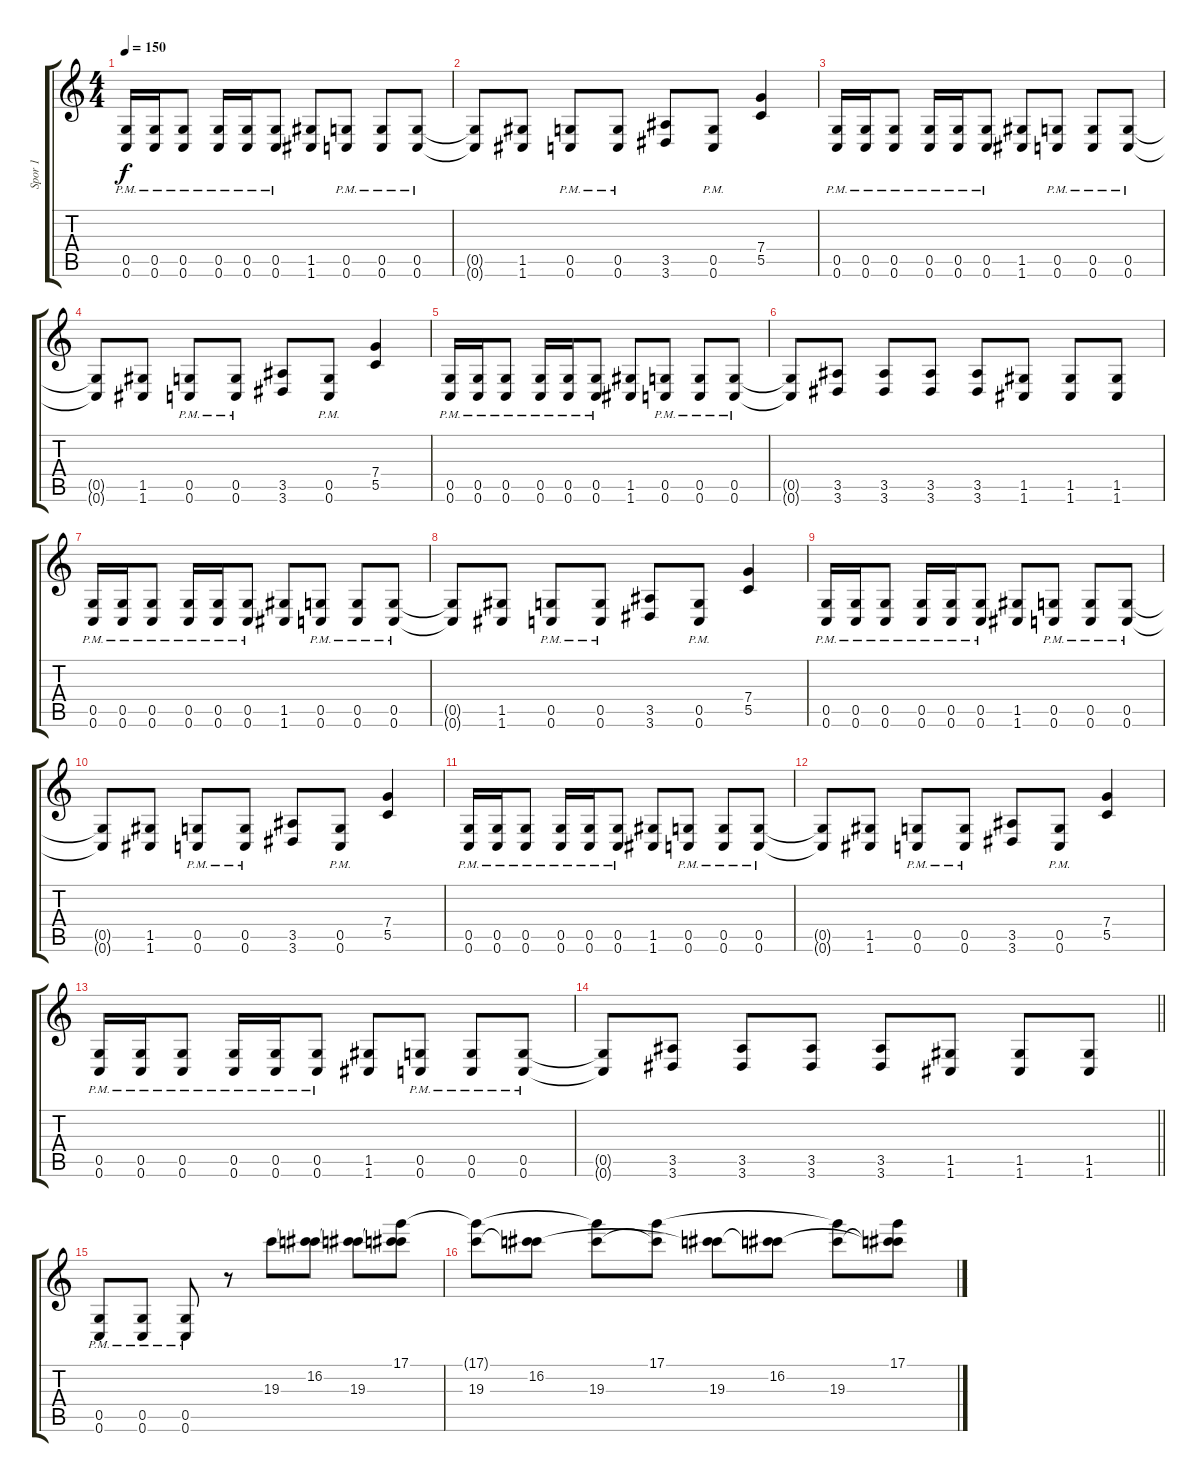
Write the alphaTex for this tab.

\track ("Spor 1" "Spor 1") {instrument distortionguitar}
\staff {score tabs}
\tuning (D4 A3 F3 C3 G2 C2) {hide}
\ts (4 4)
\tempo 150
\clef g2
\ks c
(0.5{pm} 0.6{pm}).16{dy f} (0.5{pm} 0.6{pm}).16 (0.5{pm} 0.6{pm}).8 (0.5{pm} 0.6{pm}).16 (0.5{pm} 0.6{pm}).16 (0.5{pm} 0.6{pm}).8 (1.5 1.6).8 (0.5{pm} 0.6{pm}).8 (0.5{pm} 0.6{pm}).8 (0.5{pm} 0.6{pm}).8 |
(0.5{t} 0.6{t}).8 (1.5 1.6).8 (0.5{pm} 0.6{pm}).8 (0.5{pm} 0.6{pm}).8 (3.5 3.6).8 (0.5{pm} 0.6{pm}).8 (7.4 5.5).4 |
(0.5{pm} 0.6{pm}).16 (0.5{pm} 0.6{pm}).16 (0.5{pm} 0.6{pm}).8 (0.5{pm} 0.6{pm}).16 (0.5{pm} 0.6{pm}).16 (0.5{pm} 0.6{pm}).8 (1.5 1.6).8 (0.5{pm} 0.6{pm}).8 (0.5{pm} 0.6{pm}).8 (0.5{pm} 0.6{pm}).8 |
(0.5{t} 0.6{t}).8 (1.5 1.6).8 (0.5{pm} 0.6{pm}).8 (0.5{pm} 0.6{pm}).8 (3.5 3.6).8 (0.5{pm} 0.6{pm}).8 (7.4 5.5).4 |
(0.5{pm} 0.6{pm}).16 (0.5{pm} 0.6{pm}).16 (0.5{pm} 0.6{pm}).8 (0.5{pm} 0.6{pm}).16 (0.5{pm} 0.6{pm}).16 (0.5{pm} 0.6{pm}).8 (1.5 1.6).8 (0.5{pm} 0.6{pm}).8 (0.5{pm} 0.6{pm}).8 (0.5{pm} 0.6{pm}).8 |
(0.5{t} 0.6{t}).8 (3.5 3.6).8 (3.5 3.6).8 (3.5 3.6).8 (3.5 3.6).8 (1.5 1.6).8 (1.5 1.6).8 (1.5 1.6).8 |
(0.5{pm} 0.6{pm}).16 (0.5{pm} 0.6{pm}).16 (0.5{pm} 0.6{pm}).8 (0.5{pm} 0.6{pm}).16 (0.5{pm} 0.6{pm}).16 (0.5{pm} 0.6{pm}).8 (1.5 1.6).8 (0.5{pm} 0.6{pm}).8 (0.5{pm} 0.6{pm}).8 (0.5{pm} 0.6{pm}).8 |
(0.5{t} 0.6{t}).8 (1.5 1.6).8 (0.5{pm} 0.6{pm}).8 (0.5{pm} 0.6{pm}).8 (3.5 3.6).8 (0.5{pm} 0.6{pm}).8 (7.4 5.5).4 |
(0.5{pm} 0.6{pm}).16 (0.5{pm} 0.6{pm}).16 (0.5{pm} 0.6{pm}).8 (0.5{pm} 0.6{pm}).16 (0.5{pm} 0.6{pm}).16 (0.5{pm} 0.6{pm}).8 (1.5 1.6).8 (0.5{pm} 0.6{pm}).8 (0.5{pm} 0.6{pm}).8 (0.5{pm} 0.6{pm}).8 |
(0.5{t} 0.6{t}).8 (1.5 1.6).8 (0.5{pm} 0.6{pm}).8 (0.5{pm} 0.6{pm}).8 (3.5 3.6).8 (0.5{pm} 0.6{pm}).8 (7.4 5.5).4 |
(0.5{pm} 0.6{pm}).16 (0.5{pm} 0.6{pm}).16 (0.5{pm} 0.6{pm}).8 (0.5{pm} 0.6{pm}).16 (0.5{pm} 0.6{pm}).16 (0.5{pm} 0.6{pm}).8 (1.5 1.6).8 (0.5{pm} 0.6{pm}).8 (0.5{pm} 0.6{pm}).8 (0.5{pm} 0.6{pm}).8 |
(0.5{t} 0.6{t}).8 (1.5 1.6).8 (0.5{pm} 0.6{pm}).8 (0.5{pm} 0.6{pm}).8 (3.5 3.6).8 (0.5{pm} 0.6{pm}).8 (7.4 5.5).4 |
(0.5{pm} 0.6{pm}).16 (0.5{pm} 0.6{pm}).16 (0.5{pm} 0.6{pm}).8 (0.5{pm} 0.6{pm}).16 (0.5{pm} 0.6{pm}).16 (0.5{pm} 0.6{pm}).8 (1.5 1.6).8 (0.5{pm} 0.6{pm}).8 (0.5{pm} 0.6{pm}).8 (0.5{pm} 0.6{pm}).8 |
\barLineRight lightlight
(0.5{t} 0.6{t}).8 (3.5 3.6).8 (3.5 3.6).8 (3.5 3.6).8 (3.5 3.6).8 (1.5 1.6).8 (1.5 1.6).8 (1.5 1.6).8 |
\section ("" "")
(0.5{pm} 0.6{pm}).8 (0.5{pm} 0.6{pm}).8 (0.5{pm} 0.6{pm}).8 r.8 19.3.8 (16.2 19.3{t}).8 (16.2{t} 19.3).8 (17.1 16.2{t} 19.3{t}).8 |
(17.1{t} 19.3).8 (16.2 19.3{t}).8 (17.1{t} 19.3).8 (17.1 19.3{t}).8 (16.2{t} 19.3).8 (16.2 19.3{t}).8 (17.1{t} 19.3).8 (17.1 16.2{t} 19.3{t}).8
